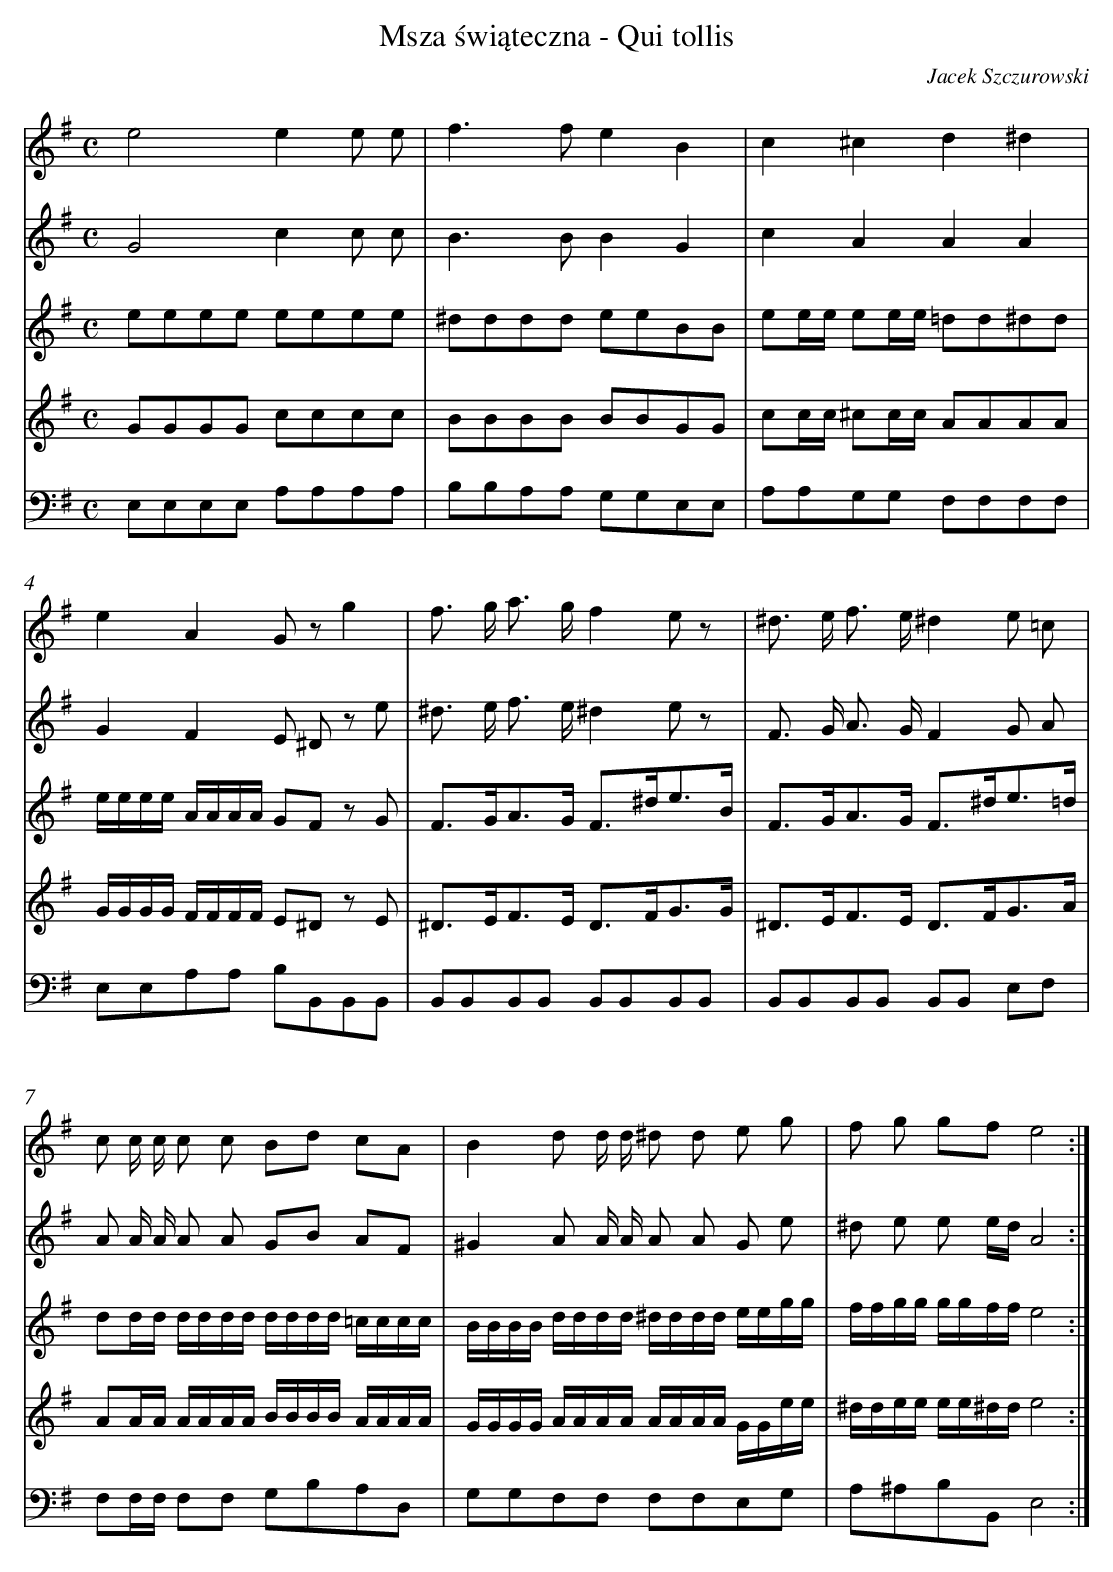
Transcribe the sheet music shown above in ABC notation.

X:1
T: Msza świąteczna - Qui tollis
C: Jacek Szczurowski
L: 1/8
M: C
V: 1 clef=treble
V: 2 clef=treble
V: 3
V: 4
V: 5 clef=treble
V: 6 clef=treble
V: 7 clef=bass
K: G
[V:1] x8 |
[V:2] x8 |
[V:3] e4e2e e |
[V:4] G4c2c c |
[V:5] eeee eeee |
[V:6] GGGG cccc |
[V:7] E,E,E,E, A,A,A,A, |
[V:1] x8 |
[V:2] x8 |
[V:3] f2>f2e2B2 |
[V:4] B2>B2B2G2 |
[V:5] ^dddd eeBB |
[V:6] BBBB BBGG |
[V:7] B,B,A,A, G,G,E,E, |
[V:1] x8 |
[V:2] x8 |
[V:3] c2^c2d2^d2 |
[V:4] c2A2A2A2 |
[V:5] ee/e/ ee/e/ =dd^dd |
[V:6] cc/c/ ^cc/c/ AAAA |
[V:7] A,A,G,G, F,F,F,F, |
[V:1] x8 |
[V:2] x8 |
[V:3] e2A2G zg2 |
[V:4] G2F2E ^D z e |
[V:5] e/e/e/e/ A/A/A/A/ GF z G |
[V:6] G/G/G/G/ F/F/F/F/ E^D z E |
[V:7] E,E,A,A, B,B,,B,,B,, |
[V:1] x8 |
[V:2] x8 |
[V:3] f> g a> gf2e z |
[V:4] ^d> e f> e^d2e z |
[V:5] F>GA>G F>^de3/B/ |
[V:6] ^D>EF>E D>FG3/G/ |
[V:7] B,,B,,B,,B,, B,,B,,B,,B,, |
[V:1] x8 |
[V:2] x8 |
[V:3] ^d> e f> e^d2e =c |
[V:4] F> G A> GF2G A |
[V:5] F>GA>G F>^de3/=d/ |
[V:6] ^D>EF>E D>FG3/A/ |
[V:7] B,,B,,B,,B,, B,,B,, E,F, |
[V:1] x8 |
[V:2] x8 |
[V:3] c c/ c/ c c Bd cA |
[V:4] A A/ A/ A A GB AF |
[V:5] dd/d/ d/d/d/d/ d/d/d/d/ =c/c/c/c/ |
[V:6] AA/A/ A/A/A/A/ B/B/B/B/ A/A/A/A/ |
[V:7] F,F,/F,/ F,F, G,B,A,D, |
[V:1] x8 |
[V:2] x8 |
[V:3] B2d d/ d/ ^d d e g |
[V:4] ^G2A A/ A/ A A G e |
[V:5] B/B/B/B/ d/d/d/d/ ^d/d/d/d/ e/e/g/g/ |
[V:6] G/G/G/G/ A/A/A/A/ A/A/A/A/ G/G/e/e/ |
[V:7] G,G,F,F, F,F,E,G, |
[V:1] x8 |]
[V:2] x8 |]
[V:3] f g gfe4 :|]
[V:4] ^d e e e/d/A4 :|]
[V:5] f/f/g/g/ g/g/f/f/e4 :|]
[V:6] ^d/d/e/e/ e/e/^d/d/e4 :|]
[V:7] A,^A,B,B,,E,4 :|]
